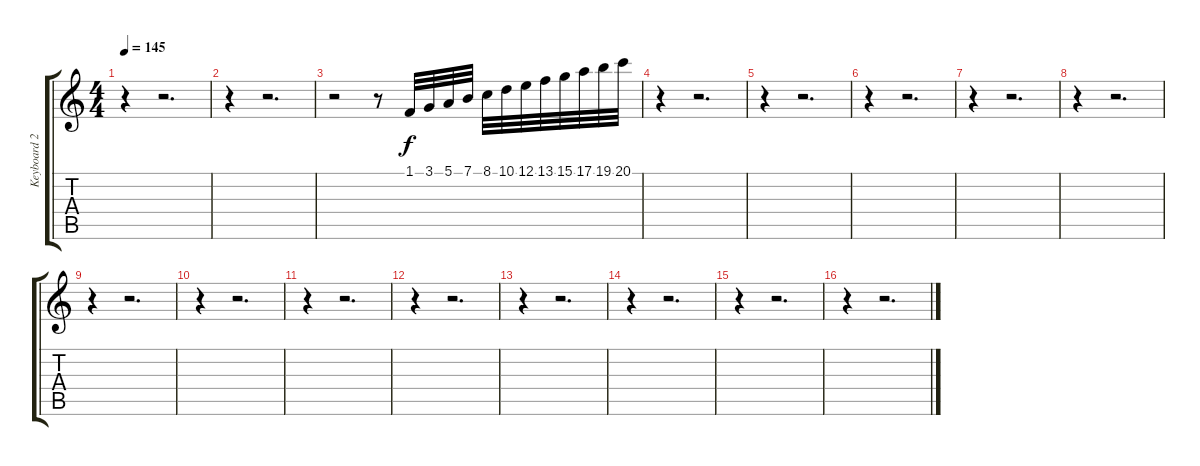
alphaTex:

\track ("Keyboard 2 : Kotobuki Tsumugi" "Keyboard 2") {instrument lead1square}
\staff {score tabs}
\tuning (E4 B3 G3 D3 A2 E2) {hide}
\ts (4 4)
\tempo 145
\clef g2
\ks c
r.4{dy f} r.2{d} |
r.4 r.2{d} |
r.2 r.8 1.1.32 3.1.32 5.1.32 7.1.32 8.1.32 10.1.32 12.1.32 13.1.32 15.1.32 17.1.32 19.1.32 20.1.32 |
r.4 r.2{d} |
r.4 r.2{d} |
r.4 r.2{d} |
r.4 r.2{d} |
r.4 r.2{d} |
r.4 r.2{d} |
r.4 r.2{d} |
r.4 r.2{d} |
r.4 r.2{d} |
r.4 r.2{d} |
r.4 r.2{d} |
r.4 r.2{d} |
r.4 r.2{d}
